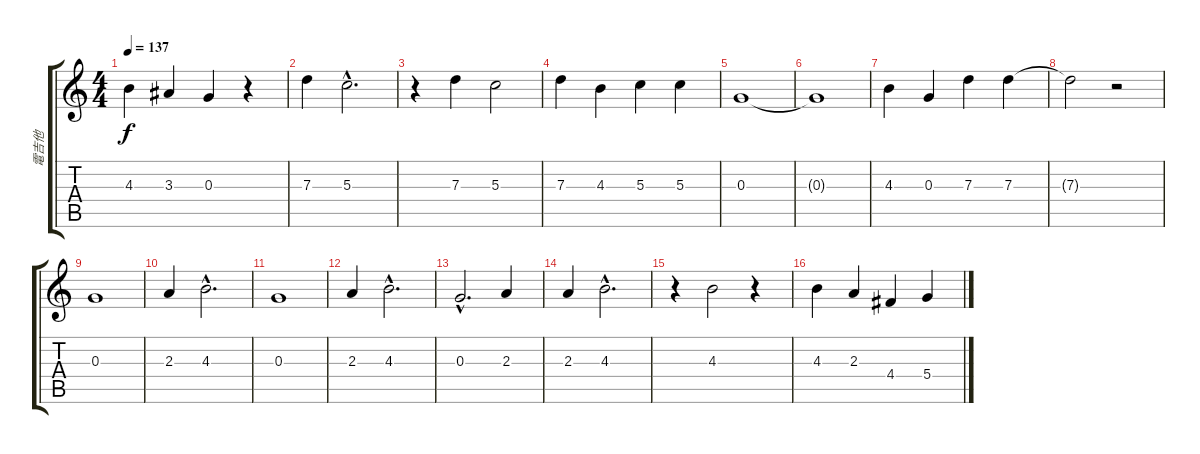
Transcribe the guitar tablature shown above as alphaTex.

\track ("電吉他" "電吉他") {instrument overdrivenguitar}
\staff {score tabs}
\tuning (E4 B3 G3 D3 A2 E2) {hide}
\ts (4 4)
\tempo 137
\clef g2
\ks c
4.3.4{dy f} 3.3.4 0.3.4 r.4 |
7.3.4 5.3{hac}.2{d} |
r.4 7.3.4 5.3.2 |
7.3.4 4.3.4 5.3.4 5.3.4 |
0.3.1 |
0.3{t}.1 |
4.3.4 0.3.4 7.3.4 7.3.4 |
7.3{t}.2 r.2 |
0.3.1 |
2.3.4 4.3{hac}.2{d} |
0.3.1 |
2.3.4 4.3{hac}.2{d} |
0.3{hac}.2{d} 2.3.4 |
2.3.4 4.3{hac}.2{d} |
r.4 4.3.2 r.4 |
4.3.4 2.3.4 4.4.4 5.4.4
